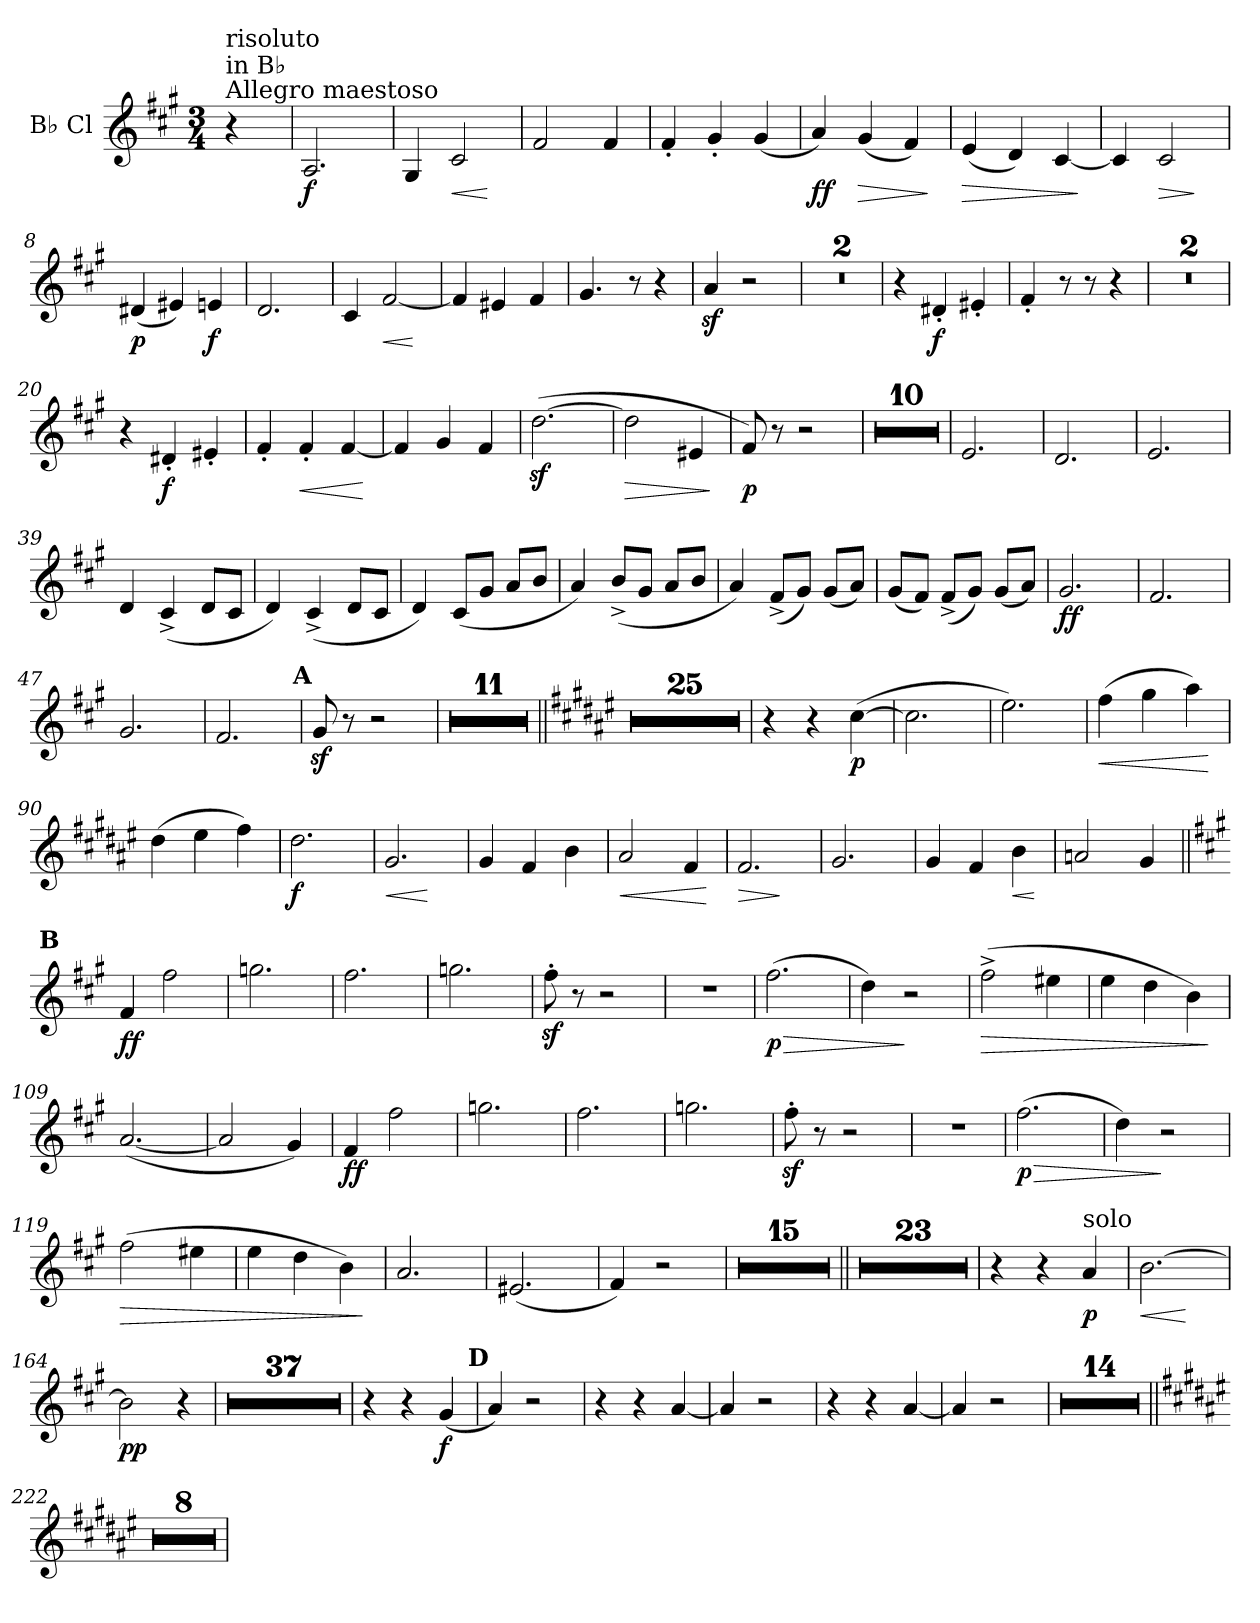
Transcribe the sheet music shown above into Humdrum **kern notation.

**kern	**dynam
*part1	*part1
*staff1	*staff1
*I"B♭ Cl	*
*I'B♭ Cl.	*
*clefG2	*
*ITrd1c2	*
*k[f#]	*
*M3/4	*
*MM126	*
=	=
!LO:TX:a:t=Allegro maestoso	!
!LO:TX:a:t=in B♭	!
!LO:TX:a:t=risoluto	!
4r	.
=1	=1
!	!LO:DY:b
2.G/	f
=2	=2
4F#/	.
!	!LO:HP:b
2B/	<
.	[
=3	=3
2e/	.
4e/	.
=4	=4
4e'/	.
4f#'/	.
(4f#/	.
=5	=5
!	!LO:DY:b
4g/)	ff
!	!LO:HP:b
(4f#/	>
4e/)	.
.	]
=6	=6
!	!LO:HP:b
(4d/	>
4c/)	.
[4B/	.
.	]
=7	=7
4B/]	.
!	!LO:HP:b
2B/	>
.	]
=8	=8
!	!LO:DY:b
(4c#X/	p
4d#X/)	.
!	!LO:DY:b
4dn/	f
=9	=9
2.c/	.
=10	=10
4B/	.
!	!LO:HP:b
[2e/	<
.	[
!!LO:LB:g=z
=11	=11
4e/]	.
4d#X/	.
4e/	.
=12	=12
4.f#/	.
8r	.
4r	.
=13	=13
4gz</	.
2r	.
=14	=14
2.r	.
=15	=15
2.r	.
=16	=16
4r	.
!	!LO:DY:b
4c#X'/	f
4d#X'/	.
=17	=17
4e'/	.
8r	.
8r	.
4r	.
=18	=18
2.r	.
=19	=19
2.r	.
=20	=20
4r	.
!	!LO:DY:b
4c#X'/	f
4d#X'/	.
=21	=21
4e'/	.
!	!LO:HP:b
4e'/	<
[4e/	.
.	[
!!LO:LB:g=z
=22	=22
4e/]	.
4f#/	.
4e/	.
=23	=23
([2.ccz<\	.
=24	=24
!	!LO:HP:b
2cc\]	>
4d#X/	.
.	]
=25	=25
!	!LO:DY:b
8e/)	p
8r	.
2r	.
=26	=26
2.r	.
=27	=27
2.r	.
=28	=28
2.r	.
=29	=29
2.r	.
=30	=30
2.r	.
=31	=31
2.r	.
=32	=32
2.r	.
=33	=33
2.r	.
=34	=34
2.r	.
=35	=35
2.r	.
=36	=36
2.d/	.
=37	=37
2.c/	.
=38	=38
2.d/	.
=39	=39
4c/	.
(4B^/	.
8c/L	.
8B/J	.
=40	=40
4c/)	.
(4B^/	.
8c/L	.
8B/J	.
!!LO:LB:g=z
=41	=41
4c/)	.
(8B/L	.
8f#/J	.
8g/L	.
8a/J	.
=42	=42
4g/)	.
(8a^/L	.
8f#/J	.
8g/L	.
8a/J	.
=43	=43
4g/)	.
(8e^/L	.
8f#/J)	.
(8f#/L	.
8g/J)	.
=44	=44
(8f#/L	.
8e/J)	.
(8e^/L	.
8f#/J)	.
(8f#/L	.
8g/J)	.
=45	=45
!	!LO:DY:b
2.f#/	ff
=46	=46
2.e/	.
=47	=47
2.f#/	.
=48	=48
2.e/	.
!!LO:REH:place=s1:a:B:enc=none:fs=14:t=A
=49	=49
8f#z</	.
8r	.
2r	.
!!LO:LB:g=z
=50	=50
2.r	.
=51	=51
2.r	.
=52	=52
2.r	.
=53	=53
2.r	.
=54	=54
2.r	.
=55	=55
2.r	.
=56	=56
2.r	.
=57	=57
2.r	.
=58	=58
2.r	.
=59	=59
2.r	.
=60	=60
2.r	.
=61||	=61||
*k[f#c#g#d#]	*
2.r	.
=62	=62
2.r	.
=63	=63
2.r	.
=64	=64
2.r	.
=65	=65
2.r	.
=66	=66
2.r	.
=67	=67
2.r	.
=68	=68
2.r	.
=69	=69
2.r	.
=70	=70
2.r	.
=71	=71
2.r	.
=72	=72
2.r	.
=73	=73
2.r	.
=74	=74
2.r	.
=75	=75
2.r	.
=76	=76
2.r	.
=77	=77
2.r	.
=78	=78
2.r	.
=79	=79
2.r	.
=80	=80
2.r	.
=81	=81
2.r	.
=82	=82
2.r	.
=83	=83
2.r	.
=84	=84
2.r	.
=85	=85
2.r	.
=86	=86
4r	.
4r	.
!	!LO:DY:b
([4b\	p
=87	=87
2.b\]	.
=88	=88
2.dd#\)	.
=89	=89
!	!LO:HP:b
(4ee\	<
4ff#\	.
4gg#\)	.
.	[
=90	=90
(4cc#\	.
4dd#\	.
4ee\)	.
=91	=91
!	!LO:DY:b
2.cc#\	f
=92	=92
!	!LO:HP:b
2.f#/	<
.	[
=93	=93
4f#/	.
4e/	.
4a\	.
=94	=94
!	!LO:HP:b
2g#/	<
4e/	.
.	[
!!LO:LB:g=z
=95	=95
!	!LO:HP:b
2.e/	>
.	]
=96	=96
2.f#/	.
=97	=97
4f#/	.
4e/	.
!	!LO:HP:b
4a\	<
.	[
=98	=98
2gn/	.
4f#/	.
!!LO:REH:place=s1:a:B:enc=none:fs=14:t=B
=99||	=99||
*k[f#]	*
!	!LO:DY:b
4e/	ff
2ee\	.
=100	=100
2.ffn\	.
=101	=101
2.ee\	.
=102	=102
2.ffn\	.
=103	=103
8eez<'\	.
8r	.
2r	.
=104	=104
2.r	.
=105	=105
!	!LO:HP:b
!	!LO:DY:n=1:b
(2.ee\	> p
=106	=106
4cc\)	.
2r	]
!!LO:LB:g=z
=107	=107
!	!LO:HP:b
(2ee^\	>
4dd#X\	.
=108	=108
4dd\	.
4cc\	.
4a\)	.
.	]
=109	=109
([2.g/	.
=110	=110
2g/]	.
4f#/)	.
=111	=111
!	!LO:DY:b
4e/	ff
2ee\	.
=112	=112
2.ffn\	.
=113	=113
2.ee\	.
=114	=114
2.ffn\	.
=115	=115
8eez<'\	.
8r	.
2r	.
=116	=116
2.r	.
=117	=117
!	!LO:HP:b
!	!LO:DY:n=1:b
(2.ee\	> p
=118	=118
4cc\)	.
2r	]
!!LO:LB:g=z
=119	=119
!	!LO:HP:b
(2ee\	>
4dd#X\	.
=120	=120
4dd\	.
4cc\	.
4a\)	.
.	]
=121	=121
2.g/	.
=122	=122
(2.d#X/	.
=123	=123
4e/)	.
2r	.
=124	=124
2.r	.
=125	=125
2.r	.
=126	=126
2.r	.
=127	=127
2.r	.
=128	=128
2.r	.
=129	=129
2.r	.
=130	=130
2.r	.
=131	=131
2.r	.
=132	=132
2.r	.
=133	=133
2.r	.
=134	=134
2.r	.
=135	=135
2.r	.
=136	=136
2.r	.
=137	=137
2.r	.
=138	=138
2.r	.
=139||	=139||
2.r	.
=140	=140
2.r	.
=141	=141
2.r	.
=142	=142
2.r	.
=143	=143
2.r	.
=144	=144
2.r	.
=145	=145
2.r	.
=146	=146
2.r	.
=147	=147
2.r	.
=148	=148
2.r	.
=149	=149
2.r	.
=150	=150
2.r	.
=151	=151
2.r	.
=152	=152
2.r	.
=153	=153
2.r	.
=154	=154
2.r	.
=155	=155
2.r	.
=156	=156
2.r	.
=157	=157
2.r	.
=158	=158
2.r	.
=159	=159
2.r	.
=160	=160
2.r	.
=161	=161
2.r	.
=162	=162
4r	.
4r	.
!LO:TX:a:t=solo	!
!	!LO:DY:b
4g/	p
=163	=163
!	!LO:HP:b
!	!LO:HP:n=1:b
[2.a\	< >
.	[
=164	=164
!	!LO:DY:b
2a\]	pp
4r	]
=165	=165
2.r	.
=166	=166
2.r	.
=167	=167
2.r	.
=168	=168
2.r	.
=169	=169
2.r	.
=170	=170
2.r	.
=171	=171
2.r	.
=172	=172
2.r	.
=173	=173
2.r	.
=174	=174
2.r	.
=175	=175
2.r	.
=176	=176
2.r	.
=177	=177
2.r	.
=178	=178
2.r	.
=179	=179
2.r	.
=180	=180
2.r	.
=181	=181
2.r	.
=182	=182
2.r	.
=183	=183
2.r	.
=184	=184
2.r	.
=185	=185
2.r	.
=186	=186
2.r	.
=187	=187
2.r	.
=188	=188
2.r	.
=189	=189
2.r	.
=190	=190
2.r	.
=191	=191
2.r	.
=192	=192
2.r	.
=193	=193
2.r	.
=194	=194
2.r	.
=195	=195
2.r	.
=196	=196
2.r	.
=197	=197
2.r	.
=198	=198
2.r	.
=199	=199
2.r	.
=200	=200
2.r	.
=201	=201
2.r	.
=202	=202
4r	.
4r	.
!	!LO:DY:b
(4f#/	f
!!LO:LB:g=z
!!LO:REH:place=s1:a:B:enc=none:fs=14:t=D
=203	=203
4g/)	.
2r	.
=204	=204
4r	.
4r	.
[4g/	.
=205	=205
4g/]	.
2r	.
=206	=206
4r	.
4r	.
[4g/	.
=207	=207
4g/]	.
2r	.
=208	=208
2.r	.
=209	=209
2.r	.
=210	=210
2.r	.
=211	=211
2.r	.
=212	=212
2.r	.
=213	=213
2.r	.
=214	=214
2.r	.
=215	=215
2.r	.
=216	=216
2.r	.
=217	=217
2.r	.
=218	=218
2.r	.
=219	=219
2.r	.
=220	=220
2.r	.
=221	=221
2.r;<	.
=222||	=222||
*k[f#c#g#d#]	*
2.r	.
=223	=223
2.r	.
=224	=224
2.r	.
=225	=225
2.r	.
=226	=226
2.r	.
=227	=227
2.r	.
=228	=228
2.r	.
=229	=229
2.r	.
=	=
*-	*-
